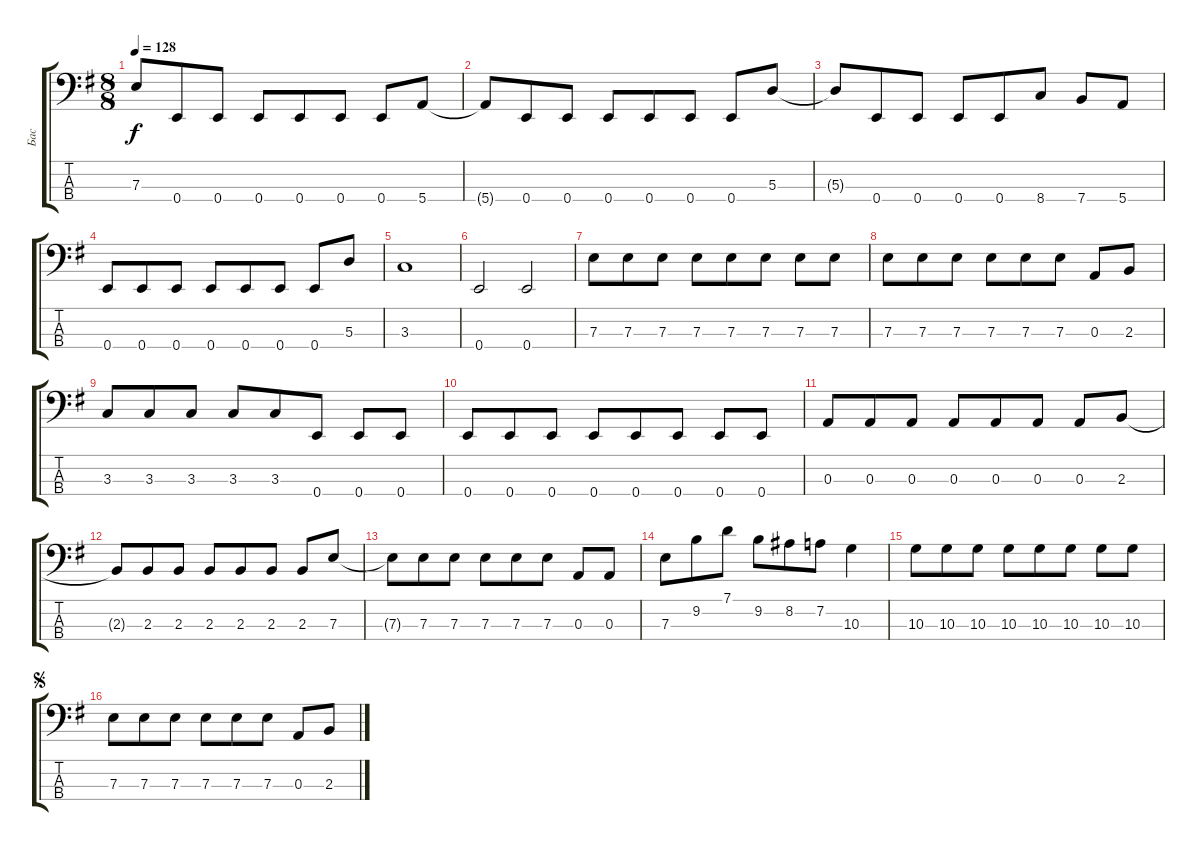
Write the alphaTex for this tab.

\track ("Бас" "Бас") {instrument electricbassfinger}
\staff {score tabs}
\tuning (G2 D2 A1 E1) {hide}
\ts (8 8)
\tempo 128
\clef f4
\ks g
7.3{t}.8{dy f} 0.4.8 0.4.8 0.4.8 0.4.8 0.4.8 0.4.8 5.4.8 |
5.4{t}.8 0.4.8 0.4.8 0.4.8 0.4.8 0.4.8 0.4.8 5.3.8 |
5.3{t}.8 0.4.8 0.4.8 0.4.8 0.4.8 8.4.8 7.4.8 5.4.8 |
0.4.8 0.4.8 0.4.8 0.4.8 0.4.8 0.4.8 0.4.8 5.3.8 |
3.3.1 |
0.4.2 0.4.2 |
7.3.8 7.3.8 7.3.8 7.3.8 7.3.8 7.3.8 7.3.8 7.3.8 |
7.3.8 7.3.8 7.3.8 7.3.8 7.3.8 7.3.8 0.3.8 2.3.8 |
3.3.8 3.3.8 3.3.8 3.3.8 3.3.8 0.4.8 0.4.8 0.4.8 |
0.4.8 0.4.8 0.4.8 0.4.8 0.4.8 0.4.8 0.4.8 0.4.8 |
0.3.8 0.3.8 0.3.8 0.3.8 0.3.8 0.3.8 0.3.8 2.3.8 |
2.3{t}.8 2.3.8 2.3.8 2.3.8 2.3.8 2.3.8 2.3.8 7.3.8 |
7.3{t}.8 7.3.8 7.3.8 7.3.8 7.3.8 7.3.8 0.3.8 0.3.8 |
7.3.8 9.2.8 7.1.8 9.2.8 8.2.8 7.2.8 10.3.4 |
10.3.8 10.3.8 10.3.8 10.3.8 10.3.8 10.3.8 10.3.8 10.3.8 |
\jump segno
7.3.8 7.3.8 7.3.8 7.3.8 7.3.8 7.3.8 0.3.8 2.3.8
